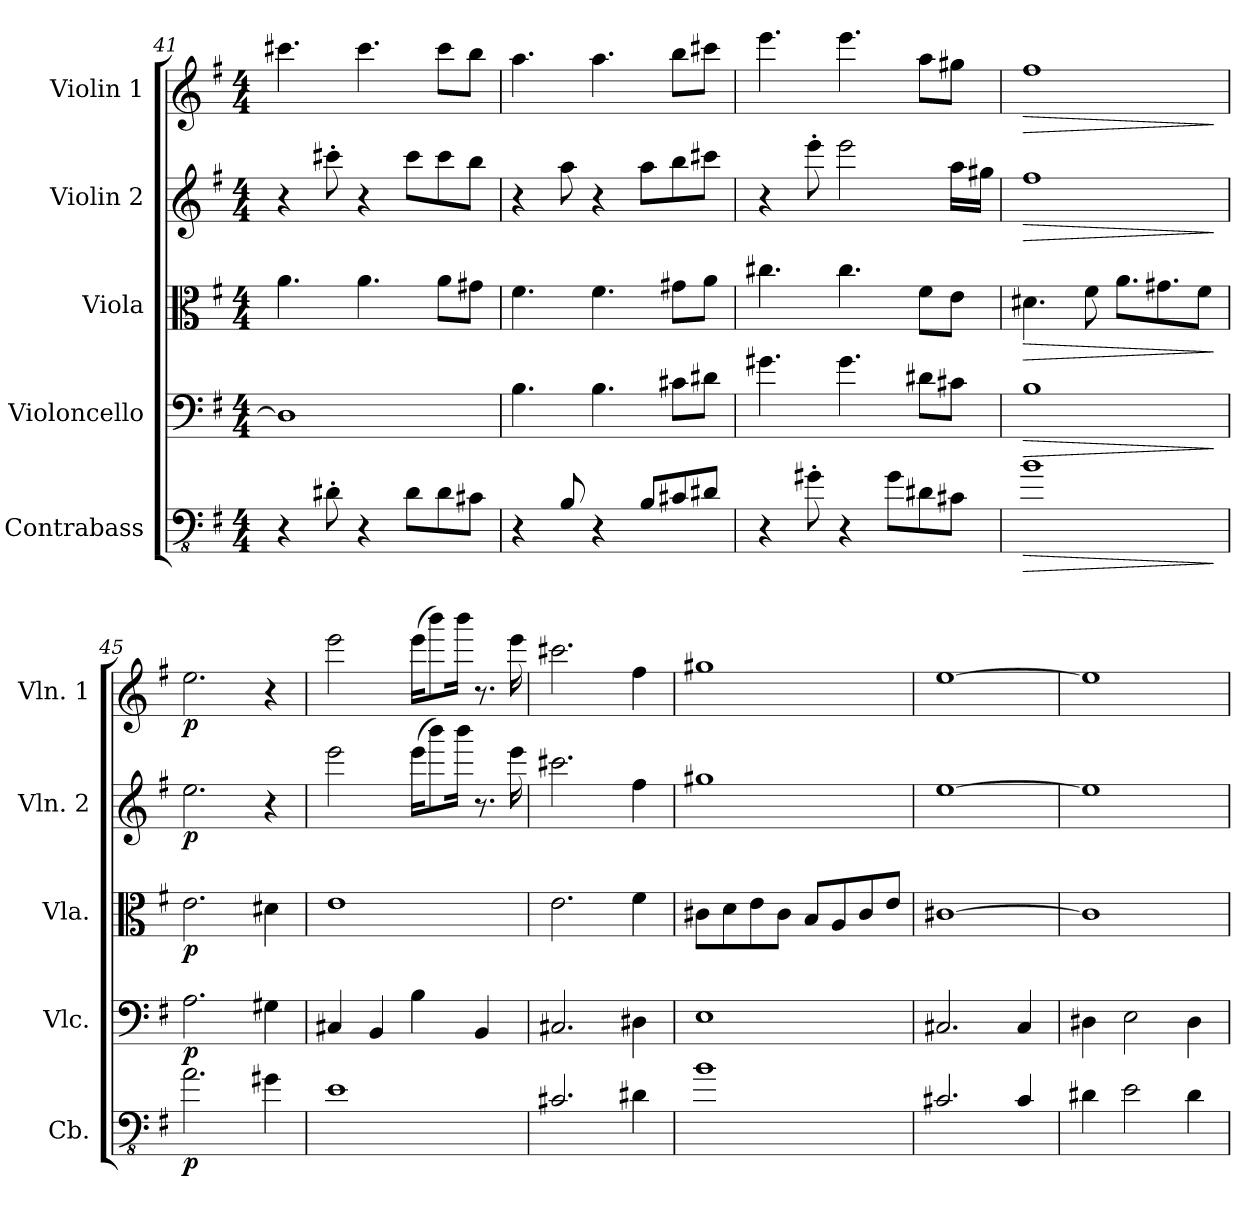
**kern	**dynam	**kern	**dynam	**kern	**dynam	**kern	**dynam	**kern	**dynam
*part5	*part5	*part4	*part4	*part3	*part3	*part2	*part2	*part1	*part1
*staff5	*staff5	*staff4	*staff4	*staff3	*staff3	*staff2	*staff2	*staff1	*staff1
*I"Contrabass	*	*I"Violoncello	*	*I"Viola	*	*I"Violin 2	*	*I"Violin 1	*
*I'Cb.	*	*I'Vlc.	*	*I'Vla.	*	*I'Vln. 2	*	*I'Vln. 1	*
*clefFv4	*	*clefF4	*	*clefC3	*	*clefG2	*	*clefG2	*
*ITrd7c12	*	*	*	*	*	*	*	*	*
*k[f#]	*	*k[f#]	*	*k[f#]	*	*k[f#]	*	*k[f#]	*
*G:	*	*G:	*	*G:	*	*G:	*	*G:	*
*M4/4	*	*M4/4	*	*M4/4	*	*M4/4	*	*M4/4	*
=41	=41	=41	=41	=41	=41	=41	=41	=41	=41
4r	.	1D#]	.	4.a\	.	4r	.	4.ccc#X\	.
8DD#X'\	.	.	.	.	.	8ccc#X'\	.	.	.
4r	.	.	.	4.a\	.	4r	.	4.ccc#\	.
8DD#\L	.	.	.	.	.	8ccc#\L	.	.	.
8DD#\	.	.	.	8a\L	.	8ccc#\	.	8ccc#\L	.
8CC#X\J	.	.	.	8g#X\J	.	8bb\J	.	8bb\J	.
=42	=42	=42	=42	=42	=42	=42	=42	=42	=42
4r	.	4.B\	.	4.f#\	.	4r	.	4.aa\	.
8BBB/	.	.	.	.	.	8aa\	.	.	.
4r	.	4.B\	.	4.f#\	.	4r	.	4.aa\	.
8BBB/L	.	.	.	.	.	8aa\L	.	.	.
8CC#X/	.	8c#X\L	.	8g#X\L	.	8bb\	.	8bb\L	.
8DD#X/J	.	8d#X\J	.	8a\J	.	8ccc#X\J	.	8ccc#X\J	.
!!LO:PB:g=z
=43	=43	=43	=43	=43	=43	=43	=43	=43	=43
4r	.	4.g#X\	.	4.cc#X\	.	4r	.	4.eee\	.
8GG#X'\	.	.	.	.	.	8eee'\	.	.	.
4r	.	4.g#\	.	4.cc#\	.	2eee\	.	4.eee\	.
8GG#\L	.	.	.	.	.	.	.	.	.
8DD#X\	.	8d#X\L	.	8f#\L	.	.	.	8aa\L	.
8CC#X\J	.	8c#X\J	.	8e\J	.	16aa\LL	.	8gg#X\J	.
.	.	.	.	.	.	16gg#X\JJ	.	.	.
=44	=44	=44	=44	=44	=44	=44	=44	=44	=44
!	!LO:HP:b	!	!LO:HP:b	!	!LO:HP:b	!	!LO:HP:b	!	!LO:HP:b
1BB	>	1B	>	4.d#X\	>	1ff#	>	1ff#	>
.	.	.	.	8f#\	.	.	.	.	.
.	.	.	.	8.a\L	.	.	.	.	.
.	.	.	.	8.g#X\	.	.	.	.	.
.	.	.	.	8f#\J	.	.	.	.	.
.	]	.	]	.	]	.	]	.	]
=45	=45	=45	=45	=45	=45	=45	=45	=45	=45
!	!LO:DY:b	!	!LO:DY:b	!	!LO:DY:b	!	!LO:DY:b	!	!LO:DY:b
2.AA\	p	2.A\	p	2.e\	p	2.ee\	p	2.ee\	p
4GG#X\	.	4G#X\	.	4d#X\	.	4r	.	4r	.
=46	=46	=46	=46	=46	=46	=46	=46	=46	=46
1EE	.	4C#X/	.	1e	.	2eee\	.	2eee\	.
.	.	4BB/	.	.	.	.	.	.	.
.	.	4B\	.	.	.	(16eee\KL	.	(16eee\KL	.
.	.	.	.	.	.	8bbb\)	.	8bbb\)	.
.	.	.	.	.	.	16bbb\Jk	.	16bbb\Jk	.
.	.	4BB/	.	.	.	8.r	.	8.r	.
.	.	.	.	.	.	16eee\	.	16eee\	.
=47	=47	=47	=47	=47	=47	=47	=47	=47	=47
2.CC#X/	.	2.C#X/	.	2.e\	.	2.ccc#X\	.	2.ccc#X\	.
4DD#X\	.	4D#X\	.	4f#\	.	4ff#\	.	4ff#\	.
!!LO:LB:g=z
=48	=48	=48	=48	=48	=48	=48	=48	=48	=48
1BB	.	1E	.	8c#X\L	.	1gg#X	.	1gg#X	.
.	.	.	.	8d\	.	.	.	.	.
.	.	.	.	8e\	.	.	.	.	.
.	.	.	.	8c#\J	.	.	.	.	.
.	.	.	.	8B/L	.	.	.	.	.
.	.	.	.	8A/	.	.	.	.	.
.	.	.	.	8c#/	.	.	.	.	.
.	.	.	.	8e/J	.	.	.	.	.
=49	=49	=49	=49	=49	=49	=49	=49	=49	=49
2.CC#X/	.	2.C#X/	.	[1c#X	.	[1ee	.	[1ee	.
4CC#/	.	4C#/	.	.	.	.	.	.	.
=50	=50	=50	=50	=50	=50	=50	=50	=50	=50
4DD#X\	.	4D#X\	.	1c#]	.	1ee]	.	1ee]	.
2EE\	.	2E\	.	.	.	.	.	.	.
4DD#\	.	4D#\	.	.	.	.	.	.	.
=	=	=	=	=	=	=	=	=	=
*-	*-	*-	*-	*-	*-	*-	*-	*-	*-
